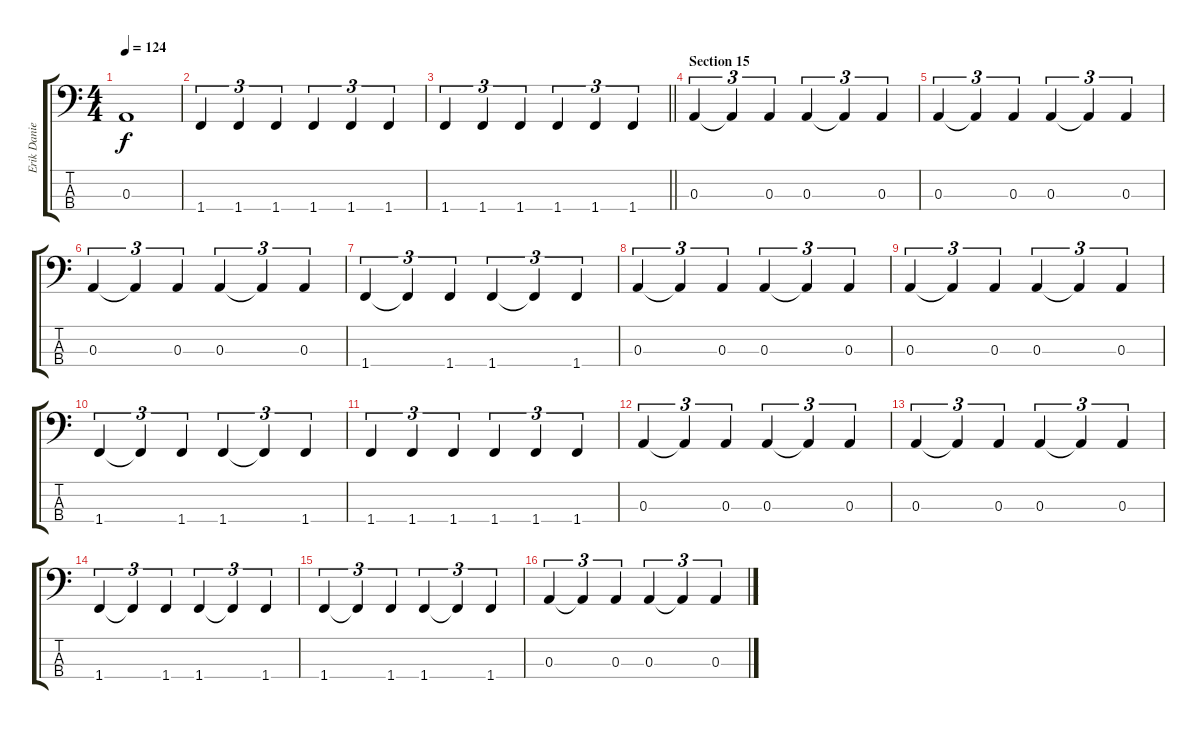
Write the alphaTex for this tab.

\track ("Erik Danielsson" "Erik Danie") {instrument electricbasspick}
\staff {score tabs}
\tuning (G2 D2 A1 E1) {hide}
\ts (4 4)
\tempo 124
\clef f4
\ks c
0.3{t}.1{dy f} |
1.4.4{tu (3 2)} 1.4.4{tu (3 2)} 1.4.4{tu (3 2)} 1.4.4{tu (3 2)} 1.4.4{tu (3 2)} 1.4.4{tu (3 2)} |
\barLineRight lightlight
1.4.4{tu (3 2)} 1.4.4{tu (3 2)} 1.4.4{tu (3 2)} 1.4.4{tu (3 2)} 1.4.4{tu (3 2)} 1.4.4{tu (3 2)} |
\section ("" "Section 15")
0.3.4{tu (3 2)} 0.3{t}.4{tu (3 2)} 0.3.4{tu (3 2)} 0.3.4{tu (3 2)} 0.3{t}.4{tu (3 2)} 0.3.4{tu (3 2)} |
0.3.4{tu (3 2)} 0.3{t}.4{tu (3 2)} 0.3.4{tu (3 2)} 0.3.4{tu (3 2)} 0.3{t}.4{tu (3 2)} 0.3.4{tu (3 2)} |
0.3.4{tu (3 2)} 0.3{t}.4{tu (3 2)} 0.3.4{tu (3 2)} 0.3.4{tu (3 2)} 0.3{t}.4{tu (3 2)} 0.3.4{tu (3 2)} |
1.4.4{tu (3 2)} 1.4{t}.4{tu (3 2)} 1.4.4{tu (3 2)} 1.4.4{tu (3 2)} 1.4{t}.4{tu (3 2)} 1.4.4{tu (3 2)} |
0.3.4{tu (3 2)} 0.3{t}.4{tu (3 2)} 0.3.4{tu (3 2)} 0.3.4{tu (3 2)} 0.3{t}.4{tu (3 2)} 0.3.4{tu (3 2)} |
0.3.4{tu (3 2)} 0.3{t}.4{tu (3 2)} 0.3.4{tu (3 2)} 0.3.4{tu (3 2)} 0.3{t}.4{tu (3 2)} 0.3.4{tu (3 2)} |
1.4.4{tu (3 2)} 1.4{t}.4{tu (3 2)} 1.4.4{tu (3 2)} 1.4.4{tu (3 2)} 1.4{t}.4{tu (3 2)} 1.4.4{tu (3 2)} |
1.4.4{tu (3 2)} 1.4.4{tu (3 2)} 1.4.4{tu (3 2)} 1.4.4{tu (3 2)} 1.4.4{tu (3 2)} 1.4.4{tu (3 2)} |
0.3.4{tu (3 2)} 0.3{t}.4{tu (3 2)} 0.3.4{tu (3 2)} 0.3.4{tu (3 2)} 0.3{t}.4{tu (3 2)} 0.3.4{tu (3 2)} |
0.3.4{tu (3 2)} 0.3{t}.4{tu (3 2)} 0.3.4{tu (3 2)} 0.3.4{tu (3 2)} 0.3{t}.4{tu (3 2)} 0.3.4{tu (3 2)} |
1.4.4{tu (3 2)} 1.4{t}.4{tu (3 2)} 1.4.4{tu (3 2)} 1.4.4{tu (3 2)} 1.4{t}.4{tu (3 2)} 1.4.4{tu (3 2)} |
1.4.4{tu (3 2)} 1.4{t}.4{tu (3 2)} 1.4.4{tu (3 2)} 1.4.4{tu (3 2)} 1.4{t}.4{tu (3 2)} 1.4.4{tu (3 2)} |
0.3.4{tu (3 2)} 0.3{t}.4{tu (3 2)} 0.3.4{tu (3 2)} 0.3.4{tu (3 2)} 0.3{t}.4{tu (3 2)} 0.3.4{tu (3 2)}
